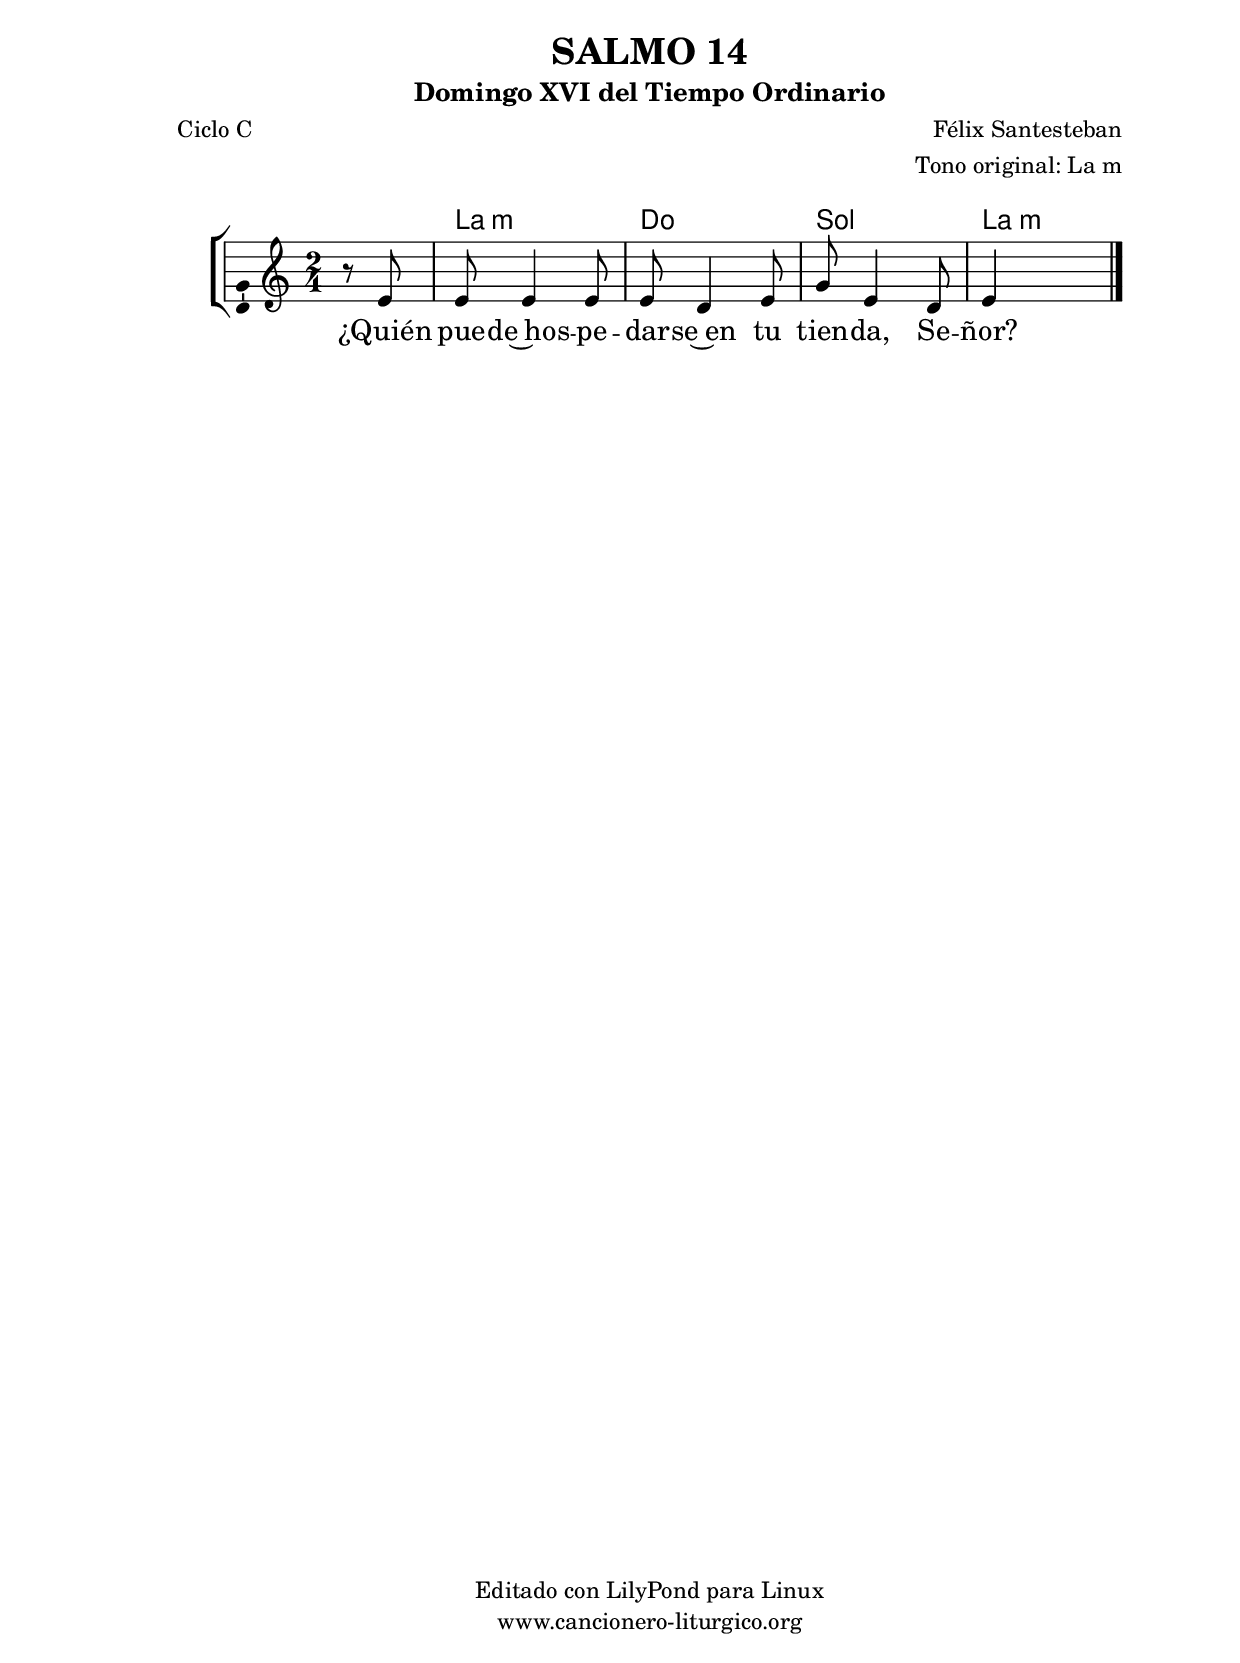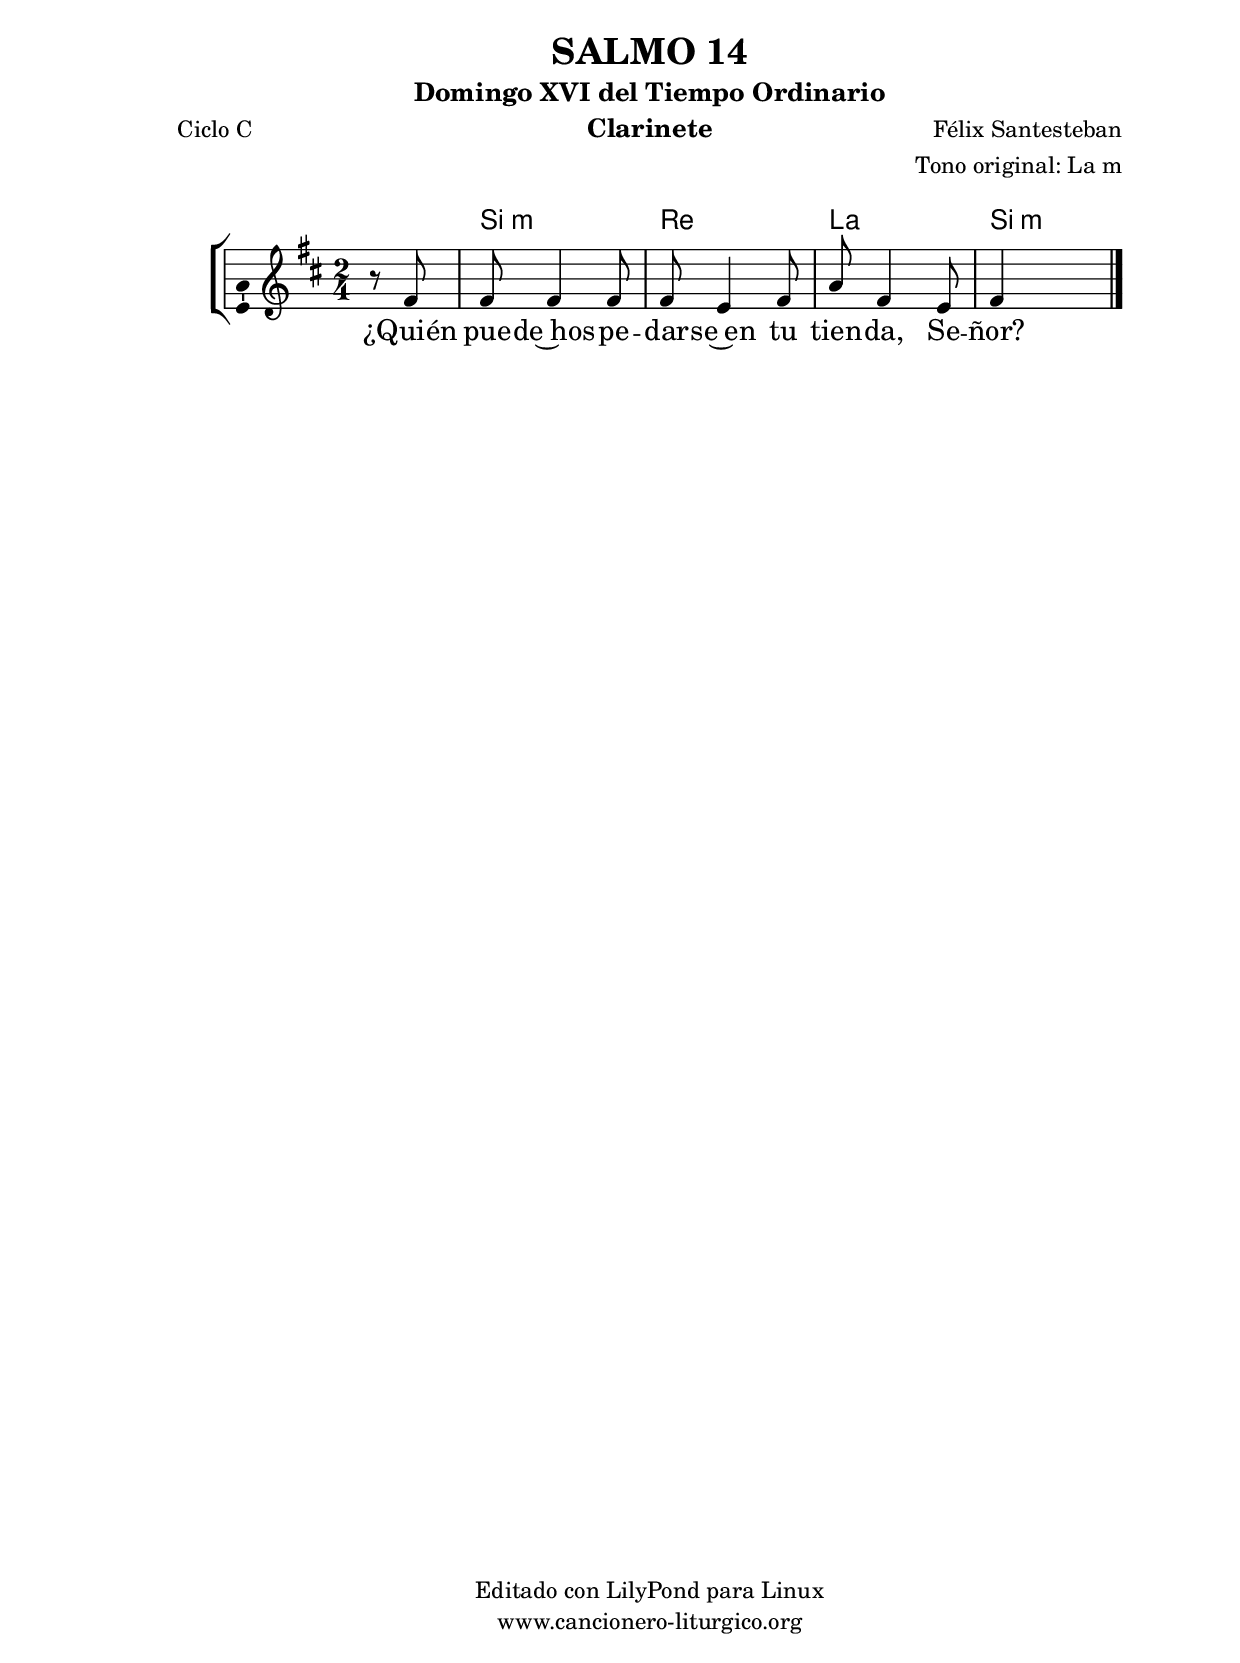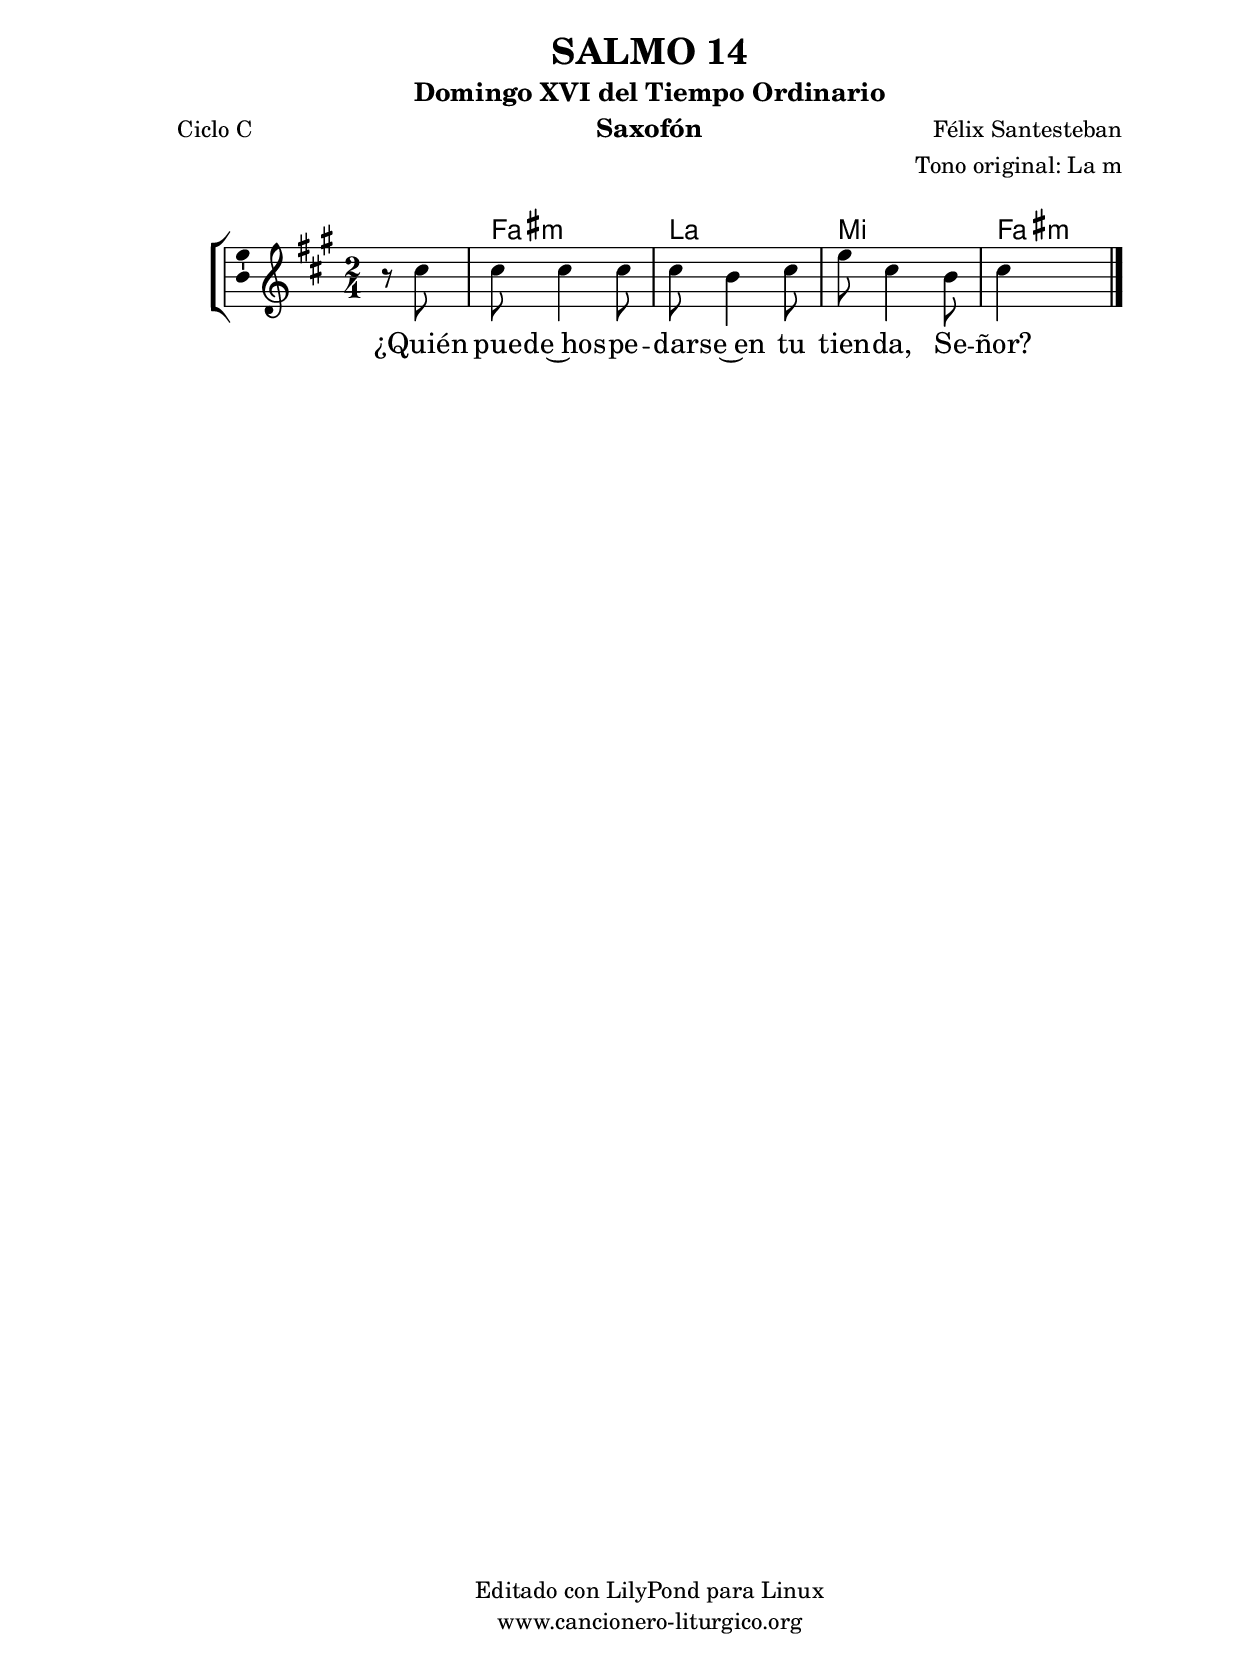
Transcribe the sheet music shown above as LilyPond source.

%
%para convertir .midi en .wav:
%timidity filename.midi -Ow -o finename.wav
%
%
%Para convertir de .wav a .mp3:
%lame -h -m j filename.wav
%
%
%para escuchar el midi:
%timidity nombrefichero.midi
%


%versión de lilypond para la que se ha escrito esta partitura:
\version "2.16.0"

	%Tamaño papel
	#(set-default-paper-size "a4")
	%Tamaño partitura
	#(set-global-staff-size 20)
	%No responde al pulsar sobre una nota
	#(ly:set-option 'point-and-click #f)

%parámetros del encabezamiento:
\header {
	title = "SALMO 14"
	subtitle = "Domingo XVI del Tiempo Ordinario"
	composer = "Félix Santesteban"
	poet = "Ciclo C"
	meter = ""
	arranger = "Tono original: La m"
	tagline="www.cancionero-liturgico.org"
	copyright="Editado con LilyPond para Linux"
	}

%parámetros asociados al papel:
\paper  {
	oddHeaderMarkup = \markup {\fill-line { \on-the-fly #not-first-page \fromproperty #'header:title \on-the-fly #not-first-page \fromproperty #'header:composer }}
	evenHeaderMarkup = \markup {\fill-line { \fromproperty #'header:composer \fromproperty #'header:title }}
	#(set-paper-size "a4")
	print-page-number = ##f
	first-page-number = 1
	print-first-page-number = ##f
%	head-separation = 3.0 \cm
	top-margin = 2.0 \cm
	bottom-margin = 0.5\cm
%%%	bottom-margin = -1.0\cm
	left-margin = 3.0 \cm
	line-width = 16.0 \cm 
	indent = 8\mm
	interscoreline = 2.\mm
	between-system-space = 15\mm
%	para que las partituras no llenen la hoja:
	ragged-bottom = ##t
%	idem para la última hoja:
	ragged-last-bottom = ##f
%	para que las partituras llenen el ancho del papel:
	ragged-last = ##f
	after-title-space = 2.5 \cm
%page-count=1
%system-count=8

	%Flexible Vertical Spacing
%	markup-markup-spacing =
%	#'((basic-distance . 15) (minimum-distance . 15) (padding . 3))
	markup-system-spacing =
	#'((basic-distance . 15) (minimum-distance . 15) (padding . 3))
	system-system-spacing =
	#'((basic-distance . 15) (minimum-distance . 15) (padding . 3))
	score-system-spacing =
	#'((basic-distance . 15) (minimum-distance . 15) (padding . 5))
%	top-system-spacing = % header
%	#'((basic-distance . 8) (minimum-distance . 0) (padding . 3))
%	top-markup-spacing =
%	#'((basic-distance . 20) (minimum-distance . 20) (padding . 3))
	last-bottom-spacing = % footer
	#'((basic-distance . 5) (minimum-distance . 5) (padding . 3))
%	score-markup-spacing =
%	#'((basic-distance . 16) (minimum-distance . 13) (padding . 3))

	}


%parámetros que afectan a toda la partitura:
global =  {
	%clave de sol (G):
	\clef G
	%armadura:
%	\transpose f a
	\key a \minor
	\tempo 4=80
	\set Score.tempoHideNote = ##t
	}


acordes = {
	\italianChords
	\chordmode {
%	\transpose f a
{

s4
a2:m c g a:m

	}
	}
}

melodia = 
%	\transpose f a
{
	\relative c'{

\time 2/4
\partial4 r8 e8
e8 e4 e8
e8 d4 e8
g8 e4 d8
e4 s4

	\bar "|."
	}
	}


texto = \lyricmode {
¿Quién pue -- de~hos -- pe -- dar -- se~en tu tien -- da, Se -- ñor?
	}


acordesStaff = \context ChordNames = acordesStaff <<
	\set chordChanges = ##t
	\acordes
	>>


vozStaff = \context Voice = vozStaff
\with {\consists "Ambitus_engraver"}
<<
%	\set Staff.instrumentName = ""
%	\set Staff.shortInstrumentName = ""
%	\set Staff.midiInstrument = #"clarinet"
%	\set Staff.midiInstrument = #"cello"
%	\set Staff.midiInstrument = #"flute"
	\set Staff.midiInstrument = #"electric guitar (jazz)"
%	\set Staff.midiInstrument = #"english horn"
%	\set Staff.midiInstrument = #"violin"
%	\set Staff.midiInstrument = #"glockenspiel"
	\set Staff.midiMinimumVolume = #0.7
	\set Staff.midiMaximumVolume = #0.9
	\global
	\melodia
	>>


textoStaff = \context Lyrics = textoStaff <<
	\lyricsto vozStaff \texto
	>>

\book {
	\score {
		\context ChoirStaff {
			\override StaffGroup.SystemStartBracket #'collapse-height = #1
			\override Score.SystemStartBar #'collapse-height = #1
			<<
			\acordesStaff
			\vozStaff
			\textoStaff
			>>
			}
		\layout {
	    		\context {
				\Lyrics
				\override LyricText #'font-size = #2
				}
	   		 \context {
				\Score
				%fontSize = #3
				\override StaffSymbol #'staff-space = #(magstep +3)
				%\override Beam #'thickness = #0.55
				%\override SpacingSpanner #'spacing-increment = #1.0
				%\override Slur #'height-limit = #1.5
				}
			}
		}
	\score {
		\unfoldRepeats
		\context ChoirStaff {
			<<
			\acordesStaff
			\vozStaff
			>>
			}
		\midi {
	  		\context {
	  			\Score
				tempoWholesPerMinute = #(ly:make-moment 70 4)
				}
			}
		}
	}

%Partitura para clarinete
#(define output-suffix "C")
\book {
	\header{
		instrument = "Clarinete"
		}
	\score {
		\context ChoirStaff {
			\override StaffGroup.SystemStartBracket #'collapse-height = #1
			\override Score.SystemStartBar #'collapse-height = #1
\transpose c d
			<<
			\acordesStaff
			\vozStaff
			\textoStaff
			>>
			}
		\layout {
	    		\context {
				\Lyrics
				\override LyricText #'font-size = #2
				}
	   		 \context {
				\Score
				%fontSize = #3
				\override StaffSymbol #'staff-space = #(magstep +3)
				%\override Beam #'thickness = #0.55
				%\override SpacingSpanner #'spacing-increment = #1.0
				%\override Slur #'height-limit = #1.5
				}
			}
		}
	}

%Partitura para saxofón
#(define output-suffix "S")
\book {
	\header{
		instrument = "Saxofón"
		}
	\score {
		\context ChoirStaff {
			\override StaffGroup.SystemStartBracket #'collapse-height = #1
			\override Score.SystemStartBar #'collapse-height = #1
\transpose c a
			<<
			\acordesStaff
			\vozStaff
			\textoStaff
			>>
			}
		\layout {
	    		\context {
				\Lyrics
				\override LyricText #'font-size = #2
				}
	   		 \context {
				\Score
				%fontSize = #3
				\override StaffSymbol #'staff-space = #(magstep +3)
				%\override Beam #'thickness = #0.55
				%\override SpacingSpanner #'spacing-increment = #1.0
				%\override Slur #'height-limit = #1.5
				}
			}
		}
	}

